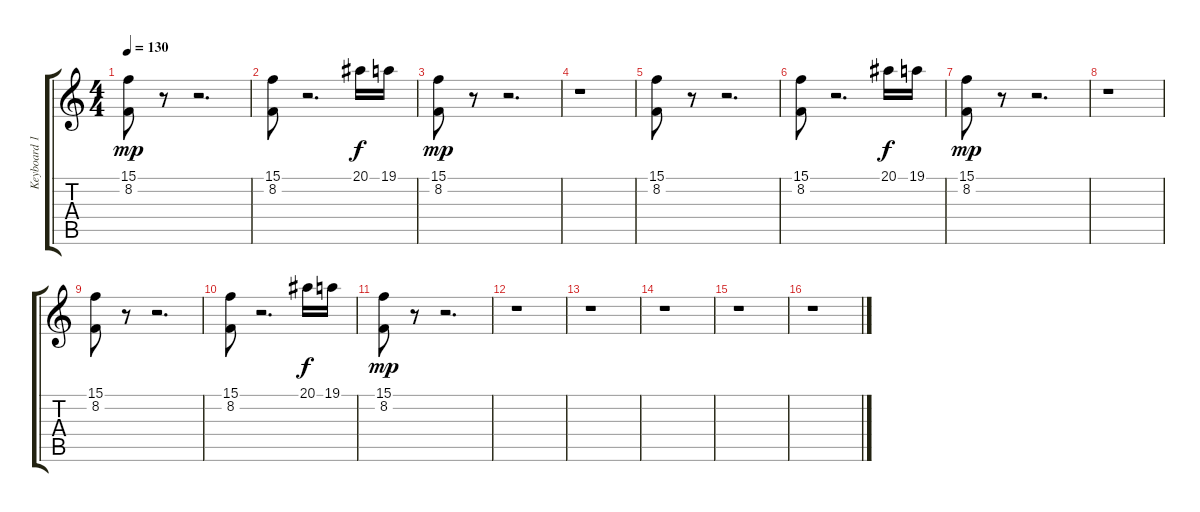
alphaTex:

\track ("Keyboard 1" "Keyboard 1") {instrument lead2sawtooth}
\staff {score tabs}
\tuning (D4 A3 F3 C3 G2 D2) {hide}
\ts (4 4)
\tempo 130
\clef g2
\ks c
(15.1 8.2).8{dy mp} r.8 r.2{d} |
(15.1 8.2).8 r.2{d} 20.1.16{dy f} 19.1.16 |
(15.1 8.2).8{dy mp} r.8 r.2{d} |
r.1 |
(15.1 8.2).8 r.8 r.2{d} |
(15.1 8.2).8 r.2{d} 20.1.16{dy f} 19.1.16 |
(15.1 8.2).8{dy mp} r.8 r.2{d} |
r.1 |
(15.1 8.2).8 r.8 r.2{d} |
(15.1 8.2).8 r.2{d} 20.1.16{dy f} 19.1.16 |
(15.1 8.2).8{dy mp} r.8 r.2{d} |
r.1 |
r.1 |
r.1 |
r.1 |
r.1
